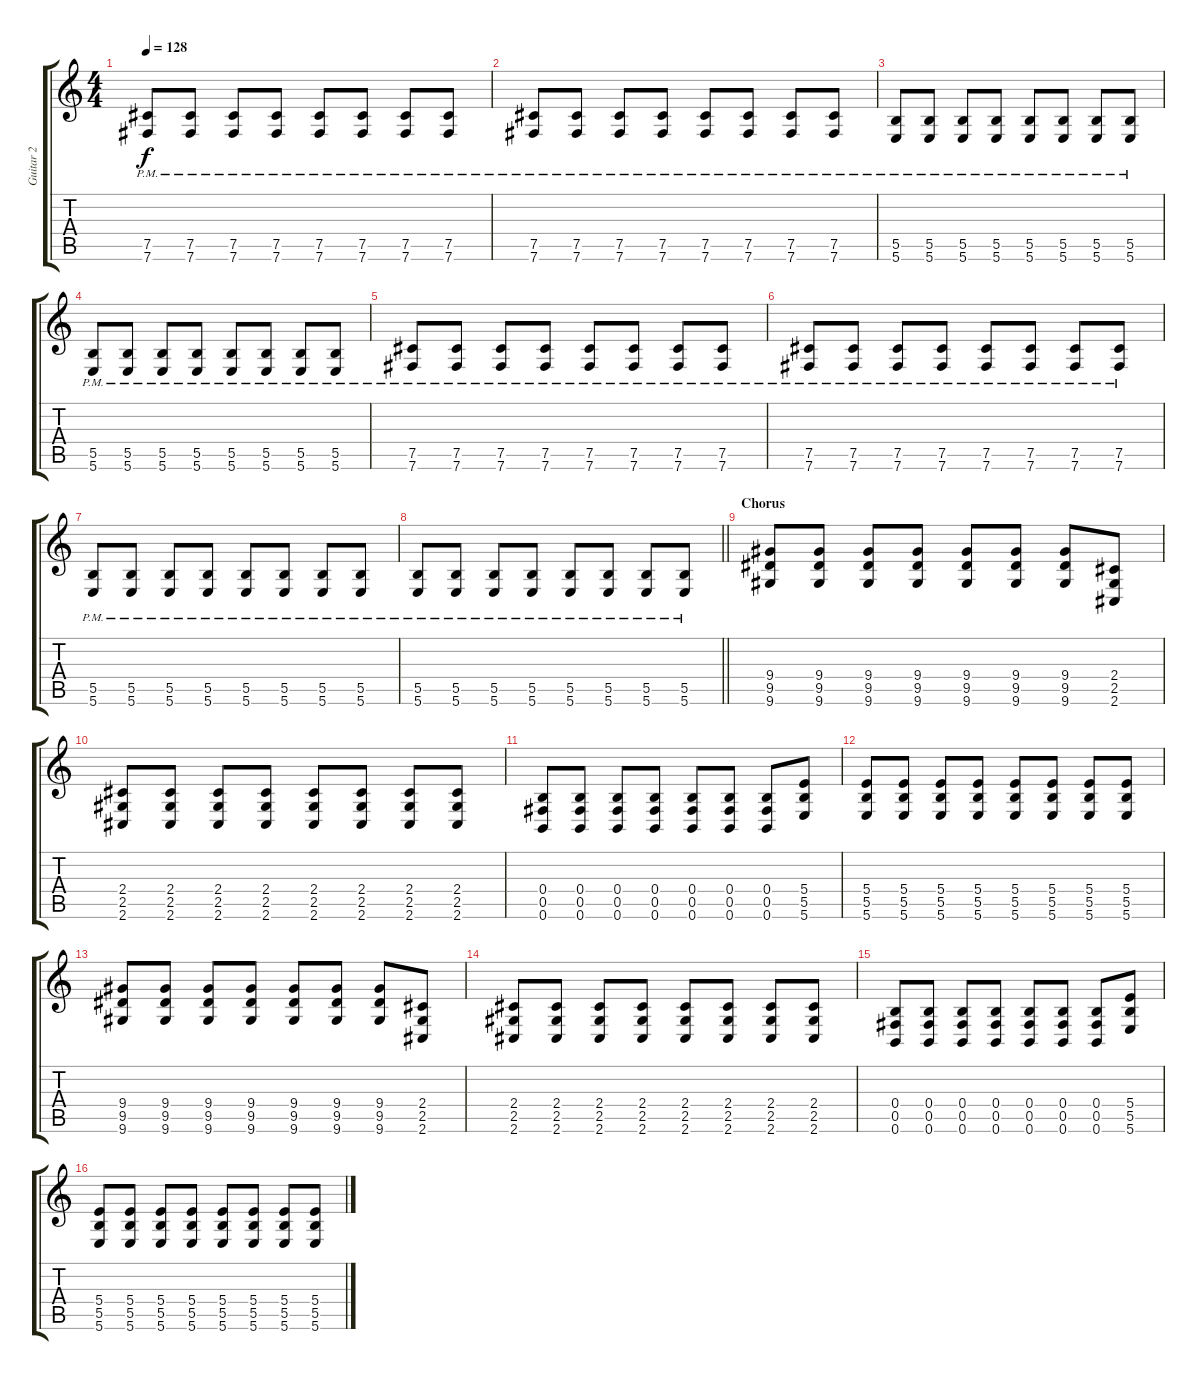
\track ("Guitar 2" "Guitar 2") {instrument distortionguitar}
\staff {score tabs}
\tuning (Db4 Ab3 E3 B2 Gb2 B1) {hide}
\ts (4 4)
\tempo 128
\clef g2
\ks c
(7.5{pm} 7.6{pm}).8{dy f volume 14} (7.5{pm} 7.6{pm}).8 (7.5{pm} 7.6{pm}).8 (7.5{pm} 7.6{pm}).8 (7.5{pm} 7.6{pm}).8 (7.5{pm} 7.6{pm}).8 (7.5{pm} 7.6{pm}).8 (7.5{pm} 7.6{pm}).8 |
(7.5{pm} 7.6{pm}).8 (7.5{pm} 7.6{pm}).8 (7.5{pm} 7.6{pm}).8 (7.5{pm} 7.6{pm}).8 (7.5{pm} 7.6{pm}).8 (7.5{pm} 7.6{pm}).8 (7.5{pm} 7.6{pm}).8 (7.5{pm} 7.6{pm}).8 |
(5.5{pm} 5.6{pm}).8 (5.5{pm} 5.6{pm}).8 (5.5{pm} 5.6{pm}).8 (5.5{pm} 5.6{pm}).8 (5.5{pm} 5.6{pm}).8 (5.5{pm} 5.6{pm}).8 (5.5{pm} 5.6{pm}).8 (5.5{pm} 5.6{pm}).8 |
(5.5{pm} 5.6{pm}).8 (5.5{pm} 5.6{pm}).8 (5.5{pm} 5.6{pm}).8 (5.5{pm} 5.6{pm}).8 (5.5{pm} 5.6{pm}).8 (5.5{pm} 5.6{pm}).8 (5.5{pm} 5.6{pm}).8 (5.5{pm} 5.6{pm}).8 |
(7.5{pm} 7.6{pm}).8 (7.5{pm} 7.6{pm}).8 (7.5{pm} 7.6{pm}).8 (7.5{pm} 7.6{pm}).8 (7.5{pm} 7.6{pm}).8 (7.5{pm} 7.6{pm}).8 (7.5{pm} 7.6{pm}).8 (7.5{pm} 7.6{pm}).8 |
(7.5{pm} 7.6{pm}).8 (7.5{pm} 7.6{pm}).8 (7.5{pm} 7.6{pm}).8 (7.5{pm} 7.6{pm}).8 (7.5{pm} 7.6{pm}).8 (7.5{pm} 7.6{pm}).8 (7.5{pm} 7.6{pm}).8 (7.5{pm} 7.6{pm}).8 |
(5.5{pm} 5.6{pm}).8 (5.5{pm} 5.6{pm}).8 (5.5{pm} 5.6{pm}).8 (5.5{pm} 5.6{pm}).8 (5.5{pm} 5.6{pm}).8 (5.5{pm} 5.6{pm}).8 (5.5{pm} 5.6{pm}).8 (5.5{pm} 5.6{pm}).8 |
\barLineRight lightlight
(5.5{pm} 5.6{pm}).8 (5.5{pm} 5.6{pm}).8 (5.5{pm} 5.6{pm}).8 (5.5{pm} 5.6{pm}).8 (5.5{pm} 5.6{pm}).8 (5.5{pm} 5.6{pm}).8 (5.5{pm} 5.6{pm}).8 (5.5{pm} 5.6{pm}).8 |
\section ("" "Chorus")
(9.4 9.5 9.6).8{volume 14} (9.4 9.5 9.6).8 (9.4 9.5 9.6).8 (9.4 9.5 9.6).8 (9.4 9.5 9.6).8 (9.4 9.5 9.6).8 (9.4 9.5 9.6).8 (2.4 2.5 2.6).8 |
(2.4 2.5 2.6).8 (2.4 2.5 2.6).8 (2.4 2.5 2.6).8 (2.4 2.5 2.6).8 (2.4 2.5 2.6).8 (2.4 2.5 2.6).8 (2.4 2.5 2.6).8 (2.4 2.5 2.6).8 |
(0.4 0.5 0.6).8 (0.4 0.5 0.6).8 (0.4 0.5 0.6).8 (0.4 0.5 0.6).8 (0.4 0.5 0.6).8 (0.4 0.5 0.6).8 (0.4 0.5 0.6).8 (5.4 5.5 5.6).8 |
(5.4 5.5 5.6).8 (5.4 5.5 5.6).8 (5.4 5.5 5.6).8 (5.4 5.5 5.6).8 (5.4 5.5 5.6).8 (5.4 5.5 5.6).8 (5.4 5.5 5.6).8 (5.4 5.5 5.6).8 |
(9.4 9.5 9.6).8{volume 14} (9.4 9.5 9.6).8 (9.4 9.5 9.6).8 (9.4 9.5 9.6).8 (9.4 9.5 9.6).8 (9.4 9.5 9.6).8 (9.4 9.5 9.6).8 (2.4 2.5 2.6).8 |
(2.4 2.5 2.6).8 (2.4 2.5 2.6).8 (2.4 2.5 2.6).8 (2.4 2.5 2.6).8 (2.4 2.5 2.6).8 (2.4 2.5 2.6).8 (2.4 2.5 2.6).8 (2.4 2.5 2.6).8 |
(0.4 0.5 0.6).8 (0.4 0.5 0.6).8 (0.4 0.5 0.6).8 (0.4 0.5 0.6).8 (0.4 0.5 0.6).8 (0.4 0.5 0.6).8 (0.4 0.5 0.6).8 (5.4 5.5 5.6).8 |
(5.4 5.5 5.6).8 (5.4 5.5 5.6).8 (5.4 5.5 5.6).8 (5.4 5.5 5.6).8 (5.4 5.5 5.6).8 (5.4 5.5 5.6).8 (5.4 5.5 5.6).8 (5.4 5.5 5.6).8
